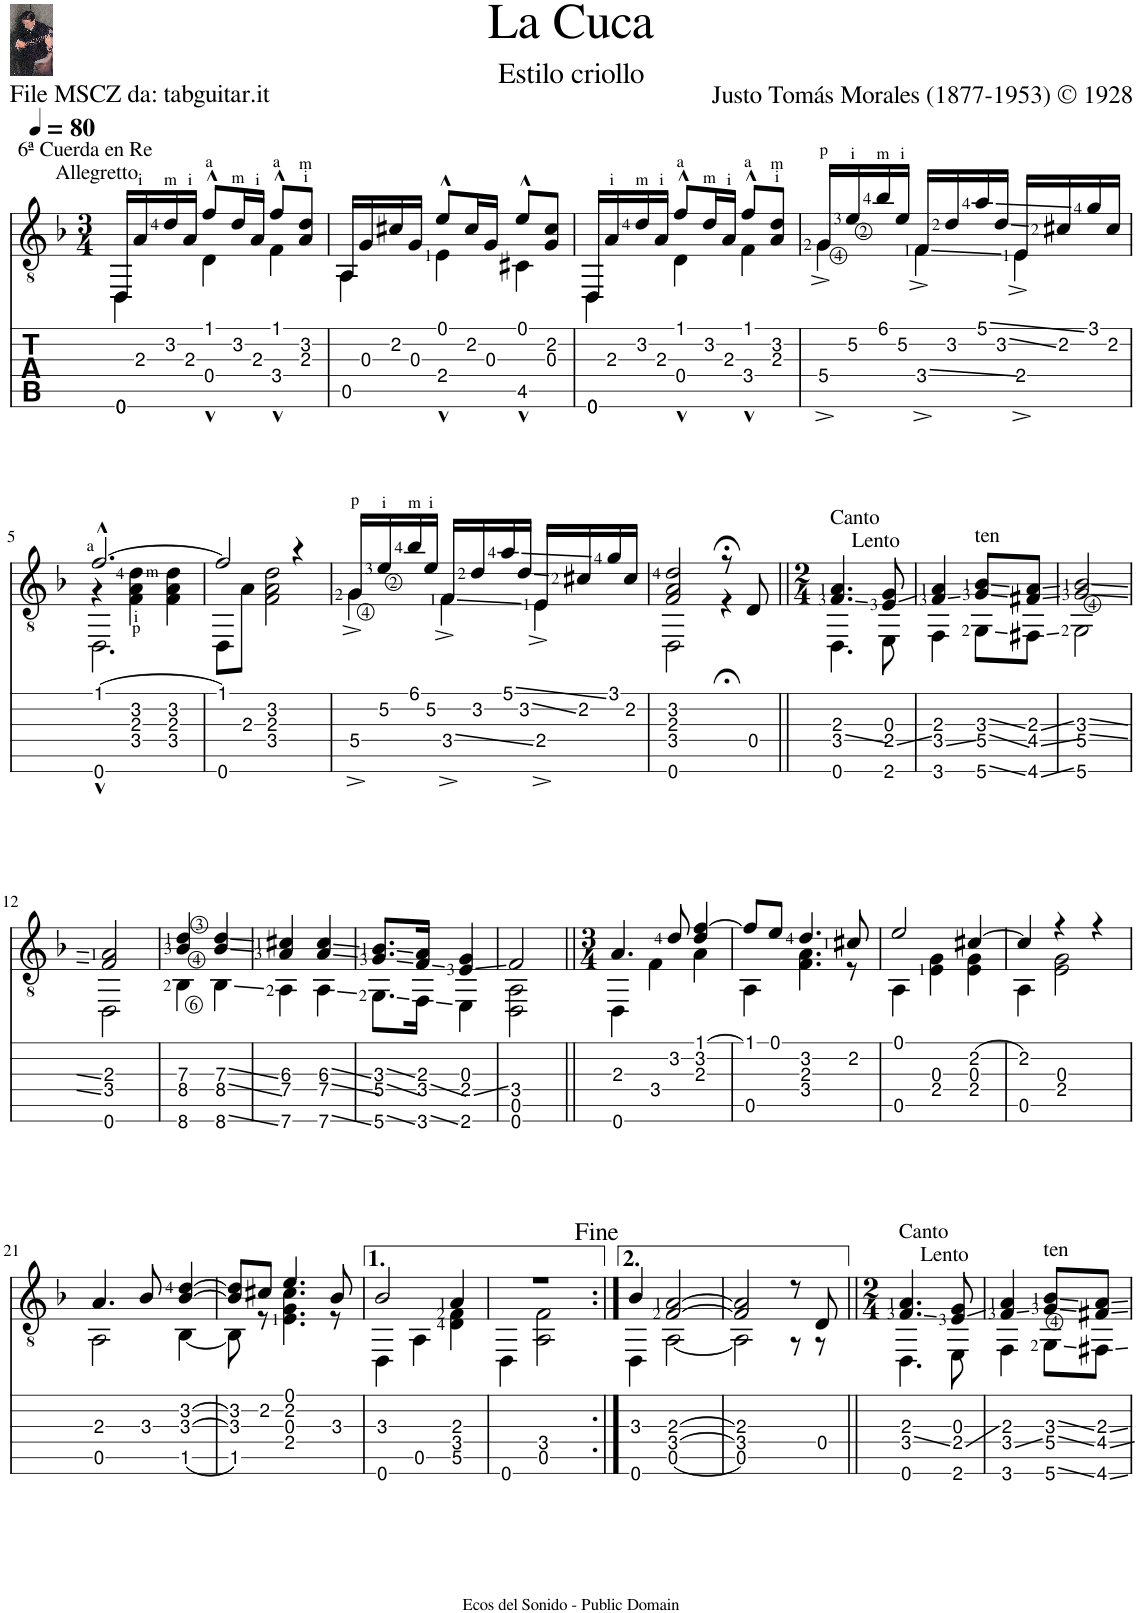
**kern	**kern
*part1	*part1
*staff2	*staff1
*I"Guitar	*
*I'Guit.	*
*stria6	*
*	*clefGv2
*k[b-]	*k[b-]
*M3/4	*M3/4
*MM80	*MM80
=1	=1
*^	*^
!	!	!LO:TX:a:t=6ª Cuerda en Re	!
!	!	!LO:TX:a:t=Allegretto	!
16DDLL	4DD	16DD/LL	4DD\
16AJ	.	16A/	.
16dL	.	16d/	.
16AJJ	.	16A/JJ	.
8f^^L	4D	8f^^/L	4D\
16dL	.	16d/L	.
16AJJ	.	16A/JJ	.
8f^^L	4F	8f^^/L	4F\
8A\ 8d\J	.	8A/ 8d/J	.
=2	=2	=2	=2
16AALL	4AA	16AA/LL	4AA\
16GJ	.	16G/	.
16c#L	.	16c#X/	.
16GJJ	.	16G/JJ	.
8e^^L	4E	8e^^/L	4E\
16c#L	.	16c#/L	.
16GJJ	.	16G/JJ	.
8e^^L	4C#	8e^^/L	4C#X\
8G\ 8c#\J	.	8G/ 8c#/J	.
=3	=3	=3	=3
16DDLL	4DD	16DD/LL	4DD\
16AJ	.	16A/	.
16dL	.	16d/	.
16AJJ	.	16A/JJ	.
8f^^L	4D	8f^^/L	4D\
16dL	.	16d/L	.
16AJJ	.	16A/JJ	.
8f^^L	4F	8f^^/L	4F\
8A\ 8d\J	.	8A/ 8d/J	.
=4	=4	=4	=4
16GLL	4G^	16G/LL	4G^\
16eJ	.	16e/	.
16b-L	.	16b-/	.
16eJJ	.	16e/JJ	.
16FLL	4F^	16F/LL	4F^\
16dJ	.	16d/	.
16aL	.	16a/	.
16dJJ	.	16d/JJ	.
16ELL	4E^	16E/LL	4E^\
16c#J	.	16c#X/	.
16gL	.	16g/	.
16c#JJ	.	16c#/JJ	.
!!LO:LB:g=z
=5	=5	=5	=5
*	*^	*	*^
[2.f^^	4r	2.DD	[2.f^^/	4r	2.DD\
.	4F 4A 4d	.	.	4F\ 4A\ 4d\	.
.	4F 4A 4d	.	.	4F\ 4A\ 4d\	.
*	*v	*v	*	*	*
*	*	*	*v	*v
=6	=6	=6	=6
2f]	8DDL	2f/]	8DD\L
.	8AJ	.	8A\J
.	2F 2A 2d	.	2F\ 2A\ 2d\
4r	.	4r	.
=7	=7	=7	=7
16GLL	4G^	16G/LL	4G^\
16eJ	.	16e/	.
16b-L	.	16b-/	.
16eJJ	.	16e/JJ	.
16FLL	4F^	16F/LL	4F^\
16dJ	.	16d/	.
16aL	.	16a/	.
16dJJ	.	16d/JJ	.
16ELL	4E^	16E/LL	4E^\
16c#XJ	.	16c#X/	.
16gL	.	16g/	.
16c#JJ	.	16c#/JJ	.
=8	=8	=8	=8
2F 2A 2d	2DD	2F/ 2A/ 2d/	2DD\
8r;<	4r	8r;<	4r
8D	.	8D/	.
=9||	=9||	=9||	=9||
*M2/4	*	*M2/4	*
!	!	!LO:TX:a:t=Canto	!
!	!	!LO:TX:a:t=Lento	!
4.F 4.A	4.DD	4.F/ 4.A/	4.DD\
8E 8G	8EE	8E/ 8G/	8EE\
=10	=10	=10	=10
4F 4A	4FF	4F/ 4A/	4FF\
!	!	!LO:TX:a:t=ten	!
8G\ 8B-\L	8GGL	8G/ 8B-/L	8GG\L
8F#\ 8A\J	8FF#J	8F#X/ 8A/J	8FF#X\J
=11	=11	=11	=11
2G 2B-	2GG	2G/ 2B-/	2GG\
!!LO:LB:g=z	!!
=12	=12	=12	=12
2F 2A	2DD	2F/ 2A/	2DD\
=13	=13	=13	=13
4B- 4d	4BB-	4B-/ 4d/	4BB-\
4B- 4d	4BB-	4B-/ 4d/	4BB-\
=14	=14	=14	=14
4A 4c#	4AA	4A/ 4c#X/	4AA\
4A 4c#	4AA	4A/ 4c#/	4AA\
=15	=15	=15	=15
8.G\ 8.B-\L	8.GGL	8.G/ 8.B-/L	8.GG\L
16F\ 16A\Jk	16FFJk	16F/ 16A/Jk	16FF\Jk
4E 4G	4EE	4E/ 4G/	4EE\
=16	=16	=16	=16
2F	2DD 2AA	2F/	2DD\ 2AA\
=17||	=17||	=17||	=17||
*M3/4	*	*M3/4	*
4.A	4DD	4.A/	4DD\
.	4F	.	4F\
8d	.	8d/	.
4d [4f	4A	4d/ [4f/	4A\
=18	=18	=18	=18
8fL]	4AA	8f/L]	4AA\
8eJ	.	8e/J	.
4.d	4.F 4.A	4.d/	4.F\ 4.A\
8c#	8r	8c#X/	8r
=19	=19	=19	=19
2e	4AA	2e/	4AA\
.	4E 4G	.	4E\ 4G\
[4c#	4E 4G	[4c#X/	4E\ 4G\
=20	=20	=20	=20
4c#]	4AA	4c#/]	4AA\
4r	2E 2G	4r	2E\ 2G\
4r	.	4r	.
!!LO:LB:g=z	!!
=21	=21	=21	=21
4.A	2AA	4.A/	2AA\
8B-	.	8B-/	.
[4B- [4d	[4BB-	[4B-/ [4d/	[4BB-\
=22	=22	=22	=22
8B-]\ 8d]\L	8BB-]	8B-/] 8d/]L	8BB-\]
8c#J	8r	8c#X/J	8r
4.e	4.E 4.G 4.c#	4.e/	4.E\ 4.G\ 4.c#\
8B-	8r	8B-/	8r
=23	=23	=23	=23
2B-	4DD	2B-/	4DD\
.	4AA	.	4AA\
4A	4D 4F	4A/	4D\ 4F\
=24	=24	=24	=24
2.r	4DD	2.r	4DD\
.	2AA 2F	.	2AA\ 2F\
=25:|!	=25:|!	=25:|!	=25:|!
4B-	4DD	4B-/	4DD\
[2F [2A	[2AA	[2F/ [2A/	[2AA\
=26	=26	=26	=26
2F] 2A]	2AA]	2F/] 2A/]	2AA\]
8r	8r	8r	8r
8D	8r	8D/	8r
=27||	=27||	=27||	=27||
*M2/4	*	*M2/4	*
!	!	!LO:TX:a:t=Canto	!
!	!	!LO:TX:a:t=Lento	!
4.F 4.A	4.DD	4.F/ 4.A/	4.DD\
8E 8G	8EE	8E/ 8G/	8EE\
=28	=28	=28	=28
4F 4A	4FF	4F/ 4A/	4FF\
!	!	!LO:TX:a:t=ten	!
8G\ 8B-\L	8GGL	8G/ 8B-/L	8GG\L
8F#X\ 8A\J	8FF#XJ	8F#X/ 8A/J	8FF#X\J
*v	*v	*	*
*	*v	*v
=	=
*-	*-
